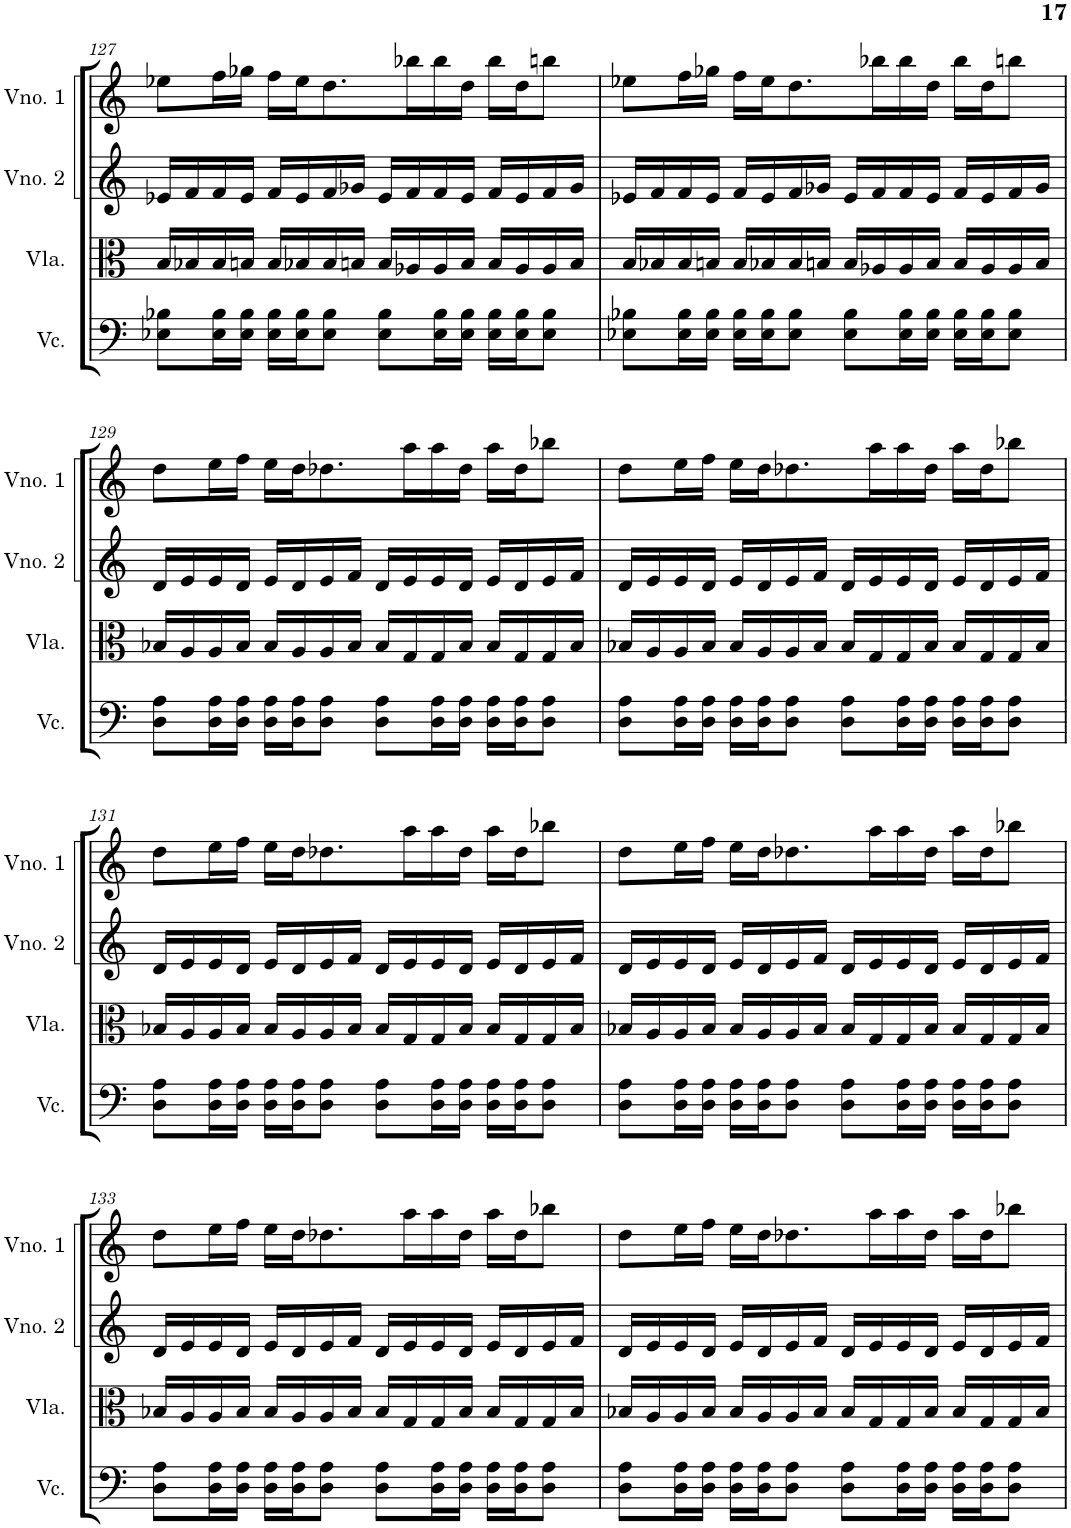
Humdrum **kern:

**kern	**kern	**kern	**kern
*part4	*part3	*part2	*part1
*staff4	*staff3	*staff2	*staff1
*I"Violoncelo	*I"Viola	*I"Violino 2	*I"Violino 1
*I'Vc.	*I'Vla.	*I'Vno. 2	*I'Vno. 1
!!LO:PB:g=z
*clefF4	*clefC3	*clefG2	*clefG2
*k[]	*k[]	*k[]	*k[]
*M4/4	*M4/4	*M4/4	*M4/4
=127	=127	=127	=127
8E-X\ 8B-X\L	16B/LL	16e-X/LL	8ee-X\L
.	16B-X/	16f/	.
16E-\ 16B-\L	16B-/	16f/	16ff\L
16E-\ 16B-\JJ	16Bn/JJ	16e-/JJ	16gg-X\JJ
16E-\ 16B-\LL	16B/LL	16f/LL	16ff\LL
16E-\ 16B-\J	16B-X/	16e-/	16ee-\J
8E-\ 8B-\J	16B-/	16f/	8.dd\
.	16Bn/JJ	16g-X/JJ	.
8E-\ 8B-\L	16B/LL	16e-/LL	.
.	16A-X/	16f/	16bb-X\L
16E-\ 16B-\L	16A-/	16f/	16bb-\
16E-\ 16B-\JJ	16B/JJ	16e-/JJ	16dd\JJ
16E-\ 16B-\LL	16B/LL	16f/LL	16bb-\LL
16E-\ 16B-\J	16A-/	16e-/	16dd\J
8E-\ 8B-\J	16A-/	16f/	8bbn\J
.	16B/JJ	16g-/JJ	.
=128	=128	=128	=128
8E-X\ 8B-X\L	16B/LL	16e-X/LL	8ee-X\L
.	16B-X/	16f/	.
16E-\ 16B-\L	16B-/	16f/	16ff\L
16E-\ 16B-\JJ	16Bn/JJ	16e-/JJ	16gg-X\JJ
16E-\ 16B-\LL	16B/LL	16f/LL	16ff\LL
16E-\ 16B-\J	16B-X/	16e-/	16ee-\J
8E-\ 8B-\J	16B-/	16f/	8.dd\
.	16Bn/JJ	16g-X/JJ	.
8E-\ 8B-\L	16B/LL	16e-/LL	.
.	16A-X/	16f/	16bb-X\L
16E-\ 16B-\L	16A-/	16f/	16bb-\
16E-\ 16B-\JJ	16B/JJ	16e-/JJ	16dd\JJ
16E-\ 16B-\LL	16B/LL	16f/LL	16bb-\LL
16E-\ 16B-\J	16A-/	16e-/	16dd\J
8E-\ 8B-\J	16A-/	16f/	8bbn\J
.	16B/JJ	16g-/JJ	.
!!LO:LB:g=z
=129	=129	=129	=129
8D\ 8A\L	16B-X/LL	16d/LL	8dd\L
.	16A/	16e/	.
16D\ 16A\L	16A/	16e/	16ee\L
16D\ 16A\JJ	16B-/JJ	16d/JJ	16ff\JJ
16D\ 16A\LL	16B-/LL	16e/LL	16ee\LL
16D\ 16A\J	16A/	16d/	16dd\J
8D\ 8A\J	16A/	16e/	8.dd-X\
.	16B-/JJ	16f/JJ	.
8D\ 8A\L	16B-/LL	16d/LL	.
.	16G/	16e/	16aa\L
16D\ 16A\L	16G/	16e/	16aa\
16D\ 16A\JJ	16B-/JJ	16d/JJ	16dd-\JJ
16D\ 16A\LL	16B-/LL	16e/LL	16aa\LL
16D\ 16A\J	16G/	16d/	16dd-\J
8D\ 8A\J	16G/	16e/	8bb-X\J
.	16B-/JJ	16f/JJ	.
=130	=130	=130	=130
8D\ 8A\L	16B-X/LL	16d/LL	8dd\L
.	16A/	16e/	.
16D\ 16A\L	16A/	16e/	16ee\L
16D\ 16A\JJ	16B-/JJ	16d/JJ	16ff\JJ
16D\ 16A\LL	16B-/LL	16e/LL	16ee\LL
16D\ 16A\J	16A/	16d/	16dd\J
8D\ 8A\J	16A/	16e/	8.dd-X\
.	16B-/JJ	16f/JJ	.
8D\ 8A\L	16B-/LL	16d/LL	.
.	16G/	16e/	16aa\L
16D\ 16A\L	16G/	16e/	16aa\
16D\ 16A\JJ	16B-/JJ	16d/JJ	16dd-\JJ
16D\ 16A\LL	16B-/LL	16e/LL	16aa\LL
16D\ 16A\J	16G/	16d/	16dd-\J
8D\ 8A\J	16G/	16e/	8bb-X\J
.	16B-/JJ	16f/JJ	.
!!LO:LB:g=z
=131	=131	=131	=131
8D\ 8A\L	16B-X/LL	16d/LL	8dd\L
.	16A/	16e/	.
16D\ 16A\L	16A/	16e/	16ee\L
16D\ 16A\JJ	16B-/JJ	16d/JJ	16ff\JJ
16D\ 16A\LL	16B-/LL	16e/LL	16ee\LL
16D\ 16A\J	16A/	16d/	16dd\J
8D\ 8A\J	16A/	16e/	8.dd-X\
.	16B-/JJ	16f/JJ	.
8D\ 8A\L	16B-/LL	16d/LL	.
.	16G/	16e/	16aa\L
16D\ 16A\L	16G/	16e/	16aa\
16D\ 16A\JJ	16B-/JJ	16d/JJ	16dd-\JJ
16D\ 16A\LL	16B-/LL	16e/LL	16aa\LL
16D\ 16A\J	16G/	16d/	16dd-\J
8D\ 8A\J	16G/	16e/	8bb-X\J
.	16B-/JJ	16f/JJ	.
=132	=132	=132	=132
8D\ 8A\L	16B-X/LL	16d/LL	8dd\L
.	16A/	16e/	.
16D\ 16A\L	16A/	16e/	16ee\L
16D\ 16A\JJ	16B-/JJ	16d/JJ	16ff\JJ
16D\ 16A\LL	16B-/LL	16e/LL	16ee\LL
16D\ 16A\J	16A/	16d/	16dd\J
8D\ 8A\J	16A/	16e/	8.dd-X\
.	16B-/JJ	16f/JJ	.
8D\ 8A\L	16B-/LL	16d/LL	.
.	16G/	16e/	16aa\L
16D\ 16A\L	16G/	16e/	16aa\
16D\ 16A\JJ	16B-/JJ	16d/JJ	16dd-\JJ
16D\ 16A\LL	16B-/LL	16e/LL	16aa\LL
16D\ 16A\J	16G/	16d/	16dd-\J
8D\ 8A\J	16G/	16e/	8bb-X\J
.	16B-/JJ	16f/JJ	.
!!LO:LB:g=z
=133	=133	=133	=133
8D\ 8A\L	16B-X/LL	16d/LL	8dd\L
.	16A/	16e/	.
16D\ 16A\L	16A/	16e/	16ee\L
16D\ 16A\JJ	16B-/JJ	16d/JJ	16ff\JJ
16D\ 16A\LL	16B-/LL	16e/LL	16ee\LL
16D\ 16A\J	16A/	16d/	16dd\J
8D\ 8A\J	16A/	16e/	8.dd-X\
.	16B-/JJ	16f/JJ	.
8D\ 8A\L	16B-/LL	16d/LL	.
.	16G/	16e/	16aa\L
16D\ 16A\L	16G/	16e/	16aa\
16D\ 16A\JJ	16B-/JJ	16d/JJ	16dd-\JJ
16D\ 16A\LL	16B-/LL	16e/LL	16aa\LL
16D\ 16A\J	16G/	16d/	16dd-\J
8D\ 8A\J	16G/	16e/	8bb-X\J
.	16B-/JJ	16f/JJ	.
=134	=134	=134	=134
8D\ 8A\L	16B-X/LL	16d/LL	8dd\L
.	16A/	16e/	.
16D\ 16A\L	16A/	16e/	16ee\L
16D\ 16A\JJ	16B-/JJ	16d/JJ	16ff\JJ
16D\ 16A\LL	16B-/LL	16e/LL	16ee\LL
16D\ 16A\J	16A/	16d/	16dd\J
8D\ 8A\J	16A/	16e/	8.dd-X\
.	16B-/JJ	16f/JJ	.
8D\ 8A\L	16B-/LL	16d/LL	.
.	16G/	16e/	16aa\L
16D\ 16A\L	16G/	16e/	16aa\
16D\ 16A\JJ	16B-/JJ	16d/JJ	16dd-\JJ
16D\ 16A\LL	16B-/LL	16e/LL	16aa\LL
16D\ 16A\J	16G/	16d/	16dd-\J
8D\ 8A\J	16G/	16e/	8bb-X\J
.	16B-/JJ	16f/JJ	.
=	=	=	=
*-	*-	*-	*-
